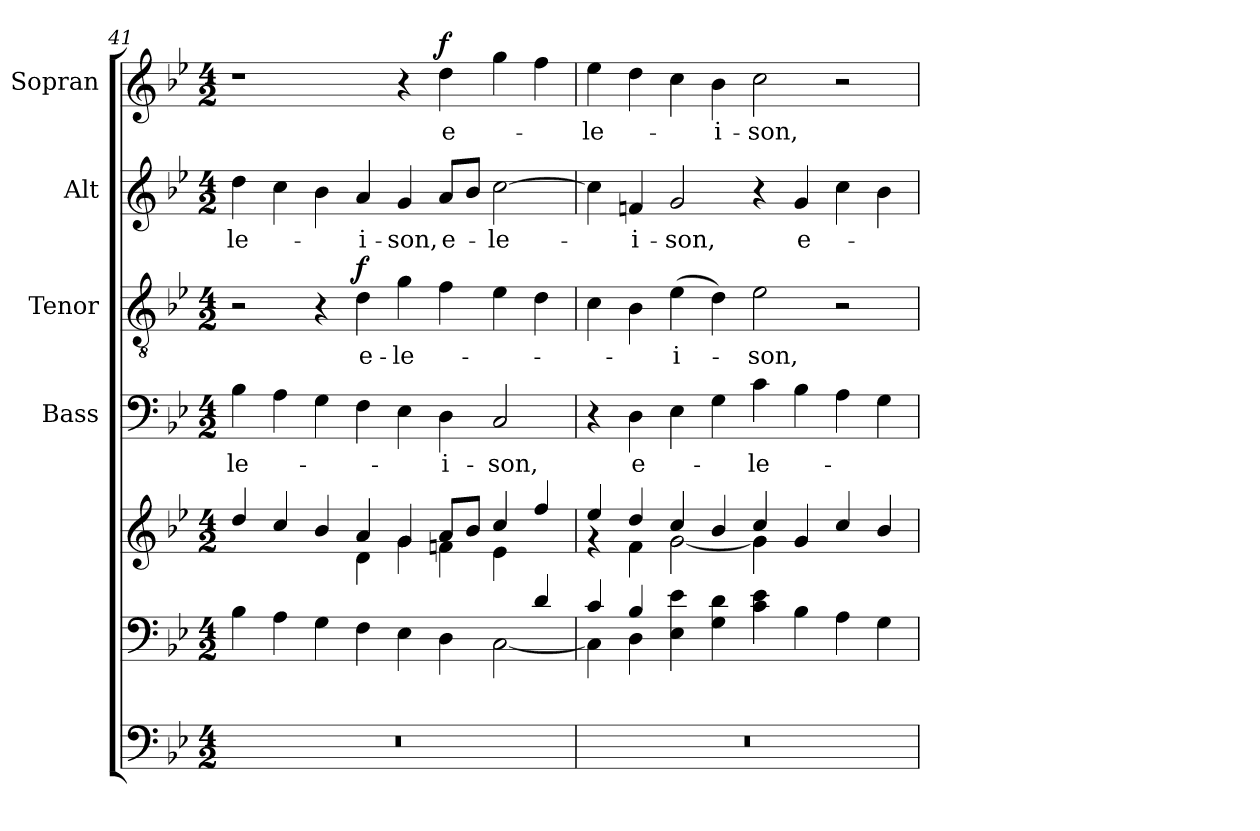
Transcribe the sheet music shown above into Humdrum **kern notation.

**kern	**kern	**kern	**kern	**text	**kern	**text	**dynam	**kern	**text	**kern	**text	**dynam
*part6	*part5	*part5	*part4	*part4	*part3	*part3	*part3	*part2	*part2	*part1	*part1	*part1
*staff7	*staff6	*staff5	*staff4	*staff4	*staff3	*staff3	*staff3	*staff2	*staff2	*staff1	*staff1	*staff1
*	*	*	*I"Bass	*	*I"Tenor	*	*	*I"Alt	*	*I"Sopran	*	*
*	*	*	*I'B.	*	*I'T.	*	*	*I'A.	*	*I'S.	*	*
*clefF4	*clefF4	*clefG2	*clefF4	*	*clefGv2	*	*	*clefG2	*	*clefG2	*	*
*k[b-e-]	*k[b-e-]	*k[b-e-]	*k[b-e-]	*	*k[b-e-]	*	*	*k[b-e-]	*	*k[b-e-]	*	*
*B-:	*B-:	*B-:	*B-:	*	*B-:	*	*	*B-:	*	*B-:	*	*
*M4/2	*M4/2	*M4/2	*M4/2	*	*M4/2	*	*	*M4/2	*	*M4/2	*	*
=41	=41	=41	=41	=41	=41	=41	=41	=41	=41	=41	=41	=41
*	*^	*^	*	*	*	*	*	*	*	*	*	*
!	!	!	!	!	!	!LO:LY:b	!	!	!	!	!LO:LY:b	!	!	!
0r	1.ryy	4B-\	4dd/	2ryy	4B-\	-le-	2r	.	.	4dd\	-le-	1r	.	.
.	.	4A\	4cc/	.	4A\	.	.	.	.	4cc\	.	.	.	.
.	.	4G\	4b-/	4ryy	4G\	.	4r	.	.	4b-\	.	.	.	.
!	!	!	!	!	!	!	!	!LO:LY:b	!LO:DY:a	!	!LO:LY:b	!	!	!
.	.	4F\	4a/	4d\	4F\	.	4d\	e-	f	4a/	-i-	.	.	.
!	!	!	!	!	!	!	!	!LO:LY:b	!	!	!LO:LY:b	!	!	!
.	.	4E-\	4g/	4g\	4E-\	.	4g\	-le-	.	4g/	-son,	4r	.	.
!	!	!	!	!	!	!LO:LY:b	!	!	!	!	!LO:LY:b	!	!LO:LY:b	!LO:DY:a
.	.	4D\	8a/L	4fn\	4D\	-i-	4f\	.	.	8a/L	e-	4dd\	e-	f
.	.	.	8b-/J	.	.	.	.	.	.	8b-/J	.	.	.	.
!	!	!	!	!	!	!LO:LY:b	!	!	!	!	!LO:LY:b	!	!	!
.	4ryy	[<2C\	4cc/	4e-\	2C/	-son,	4e-\	.	.	[2cc\	-le-	4gg\	.	.
.	4d/	.	4ff/	4ryy	.	.	4d\	.	.	.	.	4ff\	.	.
!!LO:LB:g=z
=42	=42	=42	=42	=42	=42	=42	=42	=42	=42	=42	=42	=42	=42	=42
!	!	!	!	!	!	!	!	!	!	!	!	!	!LO:LY:b	!
0r	4c/	4C\]	4ee-/	4rf	4r	.	4c\	.	.	4cc\]	.	4ee-\	-le-	.
!	!	!	!	!	!	!LO:LY:b	!	!	!	!	!LO:LY:b	!	!	!
.	4B-/	4D\	4dd/	4f\	4D\	e-	4B-\	.	.	4fn/	-i-	4dd\	.	.
!	!	!	!	!	!	!	!	!LO:LY:b	!	!	!LO:LY:b	!	!	!
.	4E-\ 4e-\	1.ryy	4cc/	[<2g\	4E-\	.	(>4e-\	-i-	.	2g/	-son,	4cc\	.	.
!	!	!	!	!	!	!	!	!	!	!	!	!	!LO:LY:b	!
.	4G\ 4d\	.	4b-/	.	4G\	.	4d\)	.	.	.	.	4b-\	-i-	.
!	!	!	!	!	!	!LO:LY:b	!	!LO:LY:b	!	!	!	!	!LO:LY:b	!
.	4c\ 4e-\	.	4cc/	4g\]	4c\	-le-	2e-\	-son,	.	4r	.	2cc\	-son,	.
!	!	!	!	!	!	!	!	!	!	!	!LO:LY:b	!	!	!
.	4B-\	.	4g/	2.ryy	4B-\	.	.	.	.	4g/	e-	.	.	.
.	4A\	.	4cc/	.	4A\	.	2r	.	.	4cc\	.	2r	.	.
.	4G\	.	4b-/	.	4G\	.	.	.	.	4b-\	.	.	.	.
*	*v	*v	*	*	*	*	*	*	*	*	*	*	*	*
*	*	*v	*v	*	*	*	*	*	*	*	*	*	*
=	=	=	=	=	=	=	=	=	=	=	=	=
*-	*-	*-	*-	*-	*-	*-	*-	*-	*-	*-	*-	*-
